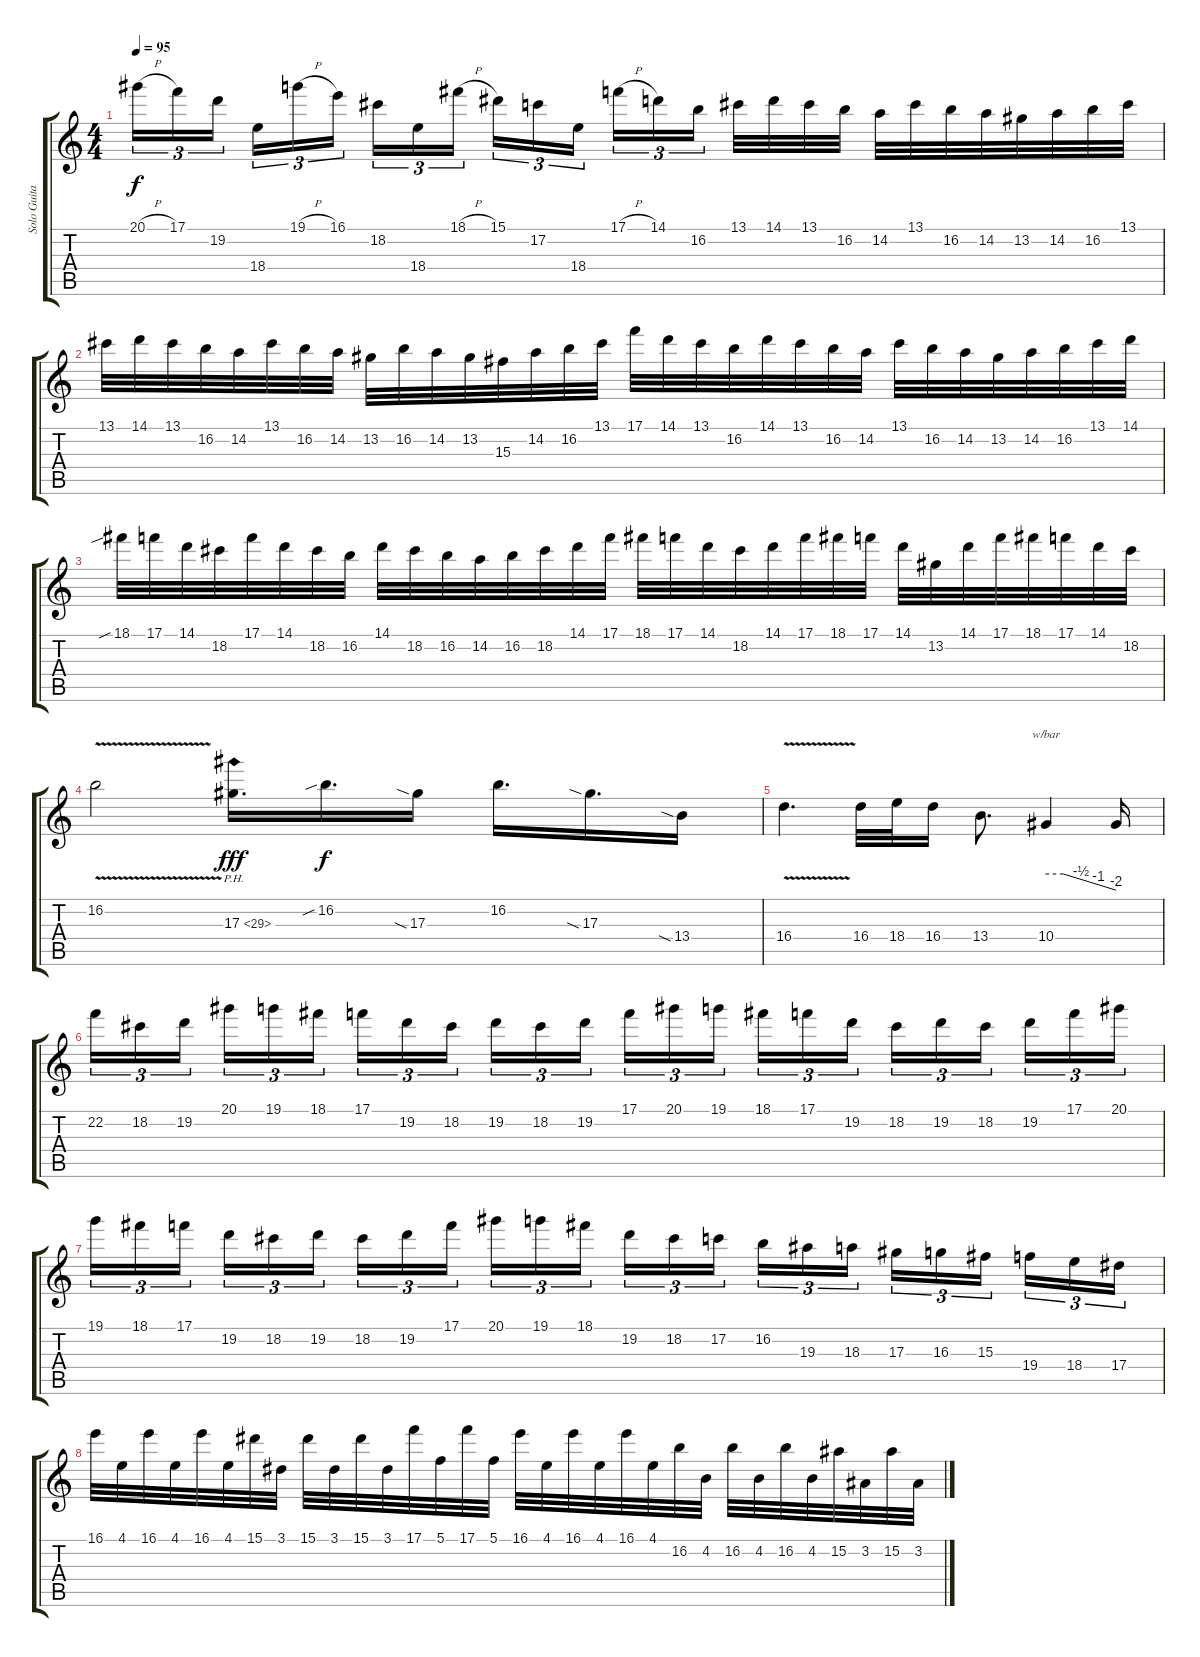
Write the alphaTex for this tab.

\track ("Solo Guitar 1" "Solo Guita") {instrument distortionguitar}
\staff {score tabs}
\tuning (C4 G3 Eb3 Bb2 F2 C2) {hide}
\ts (4 4)
\tempo 95
\clef g2
\ks c
20.1{h}.16{tu (3 2) dy f} 17.1.16{tu (3 2)} 19.2.16{tu (3 2) beam splitsecondary} 18.4.16{tu (3 2)} 19.1{h}.16{tu (3 2)} 16.1.16{tu (3 2)} 18.2.16{tu (3 2)} 18.4.16{tu (3 2)} 18.1{h}.16{tu (3 2) beam splitsecondary} 15.1.16{tu (3 2)} 17.2.16{tu (3 2)} 18.4.16{tu (3 2)} 17.1{h}.16{tu (3 2)} 14.1.16{tu (3 2)} 16.2.16{tu (3 2) beam splitsecondary} 13.1.32 14.1.32 13.1.32 16.2.32 14.2.32 13.1.32 16.2.32 14.2.32 13.2.32 14.2.32 16.2.32 13.1.32 |
13.1.32 14.1.32 13.1.32 16.2.32 14.2.32 13.1.32 16.2.32 14.2.32 13.2.32 16.2.32 14.2.32 13.2.32 15.3.32 14.2.32 16.2.32 13.1.32 17.1.32 14.1.32 13.1.32 16.2.32 14.1.32 13.1.32 16.2.32 14.2.32 13.1.32 16.2.32 14.2.32 13.2.32 14.2.32 16.2.32 13.1.32 14.1.32 |
18.1{sib}.32 17.1.32 14.1.32 18.2.32 17.1.32 14.1.32 18.2.32 16.2.32 14.1.32 18.2.32 16.2.32 14.2.32 16.2.32 18.2.32 14.1.32 17.1.32 18.1.32 17.1.32 14.1.32 18.2.32 14.1.32 17.1.32 18.1.32 17.1.32 14.1.32 13.2.32 14.1.32 17.1.32 18.1.32 17.1.32 14.1.32 18.2.32 |
16.2{v}.2 17.3{ph 12}.16{d dy fff} 16.2{sib}.16{d dy f} 17.3{sia}.16 16.2.16{d} 17.3{sia}.16{d} 13.4{sia}.16 |
16.4{v}.4{d} 16.4.32 18.4.32 16.4.16 13.4.8{d} 10.4.4{tbe (custom default 0 0 15 0 30 -2 45 -4 60 -8)} 10.4{t}.16 |
22.2.16{tu (3 2)} 18.2.16{tu (3 2)} 19.2.16{tu (3 2) beam splitsecondary} 20.1.16{tu (3 2)} 19.1.16{tu (3 2)} 18.1.16{tu (3 2)} 17.1.16{tu (3 2)} 19.2.16{tu (3 2)} 18.2.16{tu (3 2) beam splitsecondary} 19.2.16{tu (3 2)} 18.2.16{tu (3 2)} 19.2.16{tu (3 2)} 17.1.16{tu (3 2)} 20.1.16{tu (3 2)} 19.1.16{tu (3 2) beam splitsecondary} 18.1.16{tu (3 2)} 17.1.16{tu (3 2)} 19.2.16{tu (3 2)} 18.2.16{tu (3 2)} 19.2.16{tu (3 2)} 18.2.16{tu (3 2) beam splitsecondary} 19.2.16{tu (3 2)} 17.1.16{tu (3 2)} 20.1.16{tu (3 2)} |
19.1.16{tu (3 2)} 18.1.16{tu (3 2)} 17.1.16{tu (3 2) beam splitsecondary} 19.2.16{tu (3 2)} 18.2.16{tu (3 2)} 19.2.16{tu (3 2)} 18.2.16{tu (3 2)} 19.2.16{tu (3 2)} 17.1.16{tu (3 2) beam splitsecondary} 20.1.16{tu (3 2)} 19.1.16{tu (3 2)} 18.1.16{tu (3 2)} 19.2.16{tu (3 2)} 18.2.16{tu (3 2)} 17.2.16{tu (3 2) beam splitsecondary} 16.2.16{tu (3 2)} 19.3.16{tu (3 2)} 18.3.16{tu (3 2)} 17.3.16{tu (3 2)} 16.3.16{tu (3 2)} 15.3.16{tu (3 2) beam splitsecondary} 19.4.16{tu (3 2)} 18.4.16{tu (3 2)} 17.4.16{tu (3 2)} |
16.1.32 4.1.32 16.1.32 4.1.32 16.1.32 4.1.32 15.1.32 3.1.32 15.1.32 3.1.32 15.1.32 3.1.32 17.1.32 5.1.32 17.1.32 5.1.32 16.1.32 4.1.32 16.1.32 4.1.32 16.1.32 4.1.32 16.2.32 4.2.32 16.2.32 4.2.32 16.2.32 4.2.32 15.2.32 3.2.32 15.2.32 3.2.32
